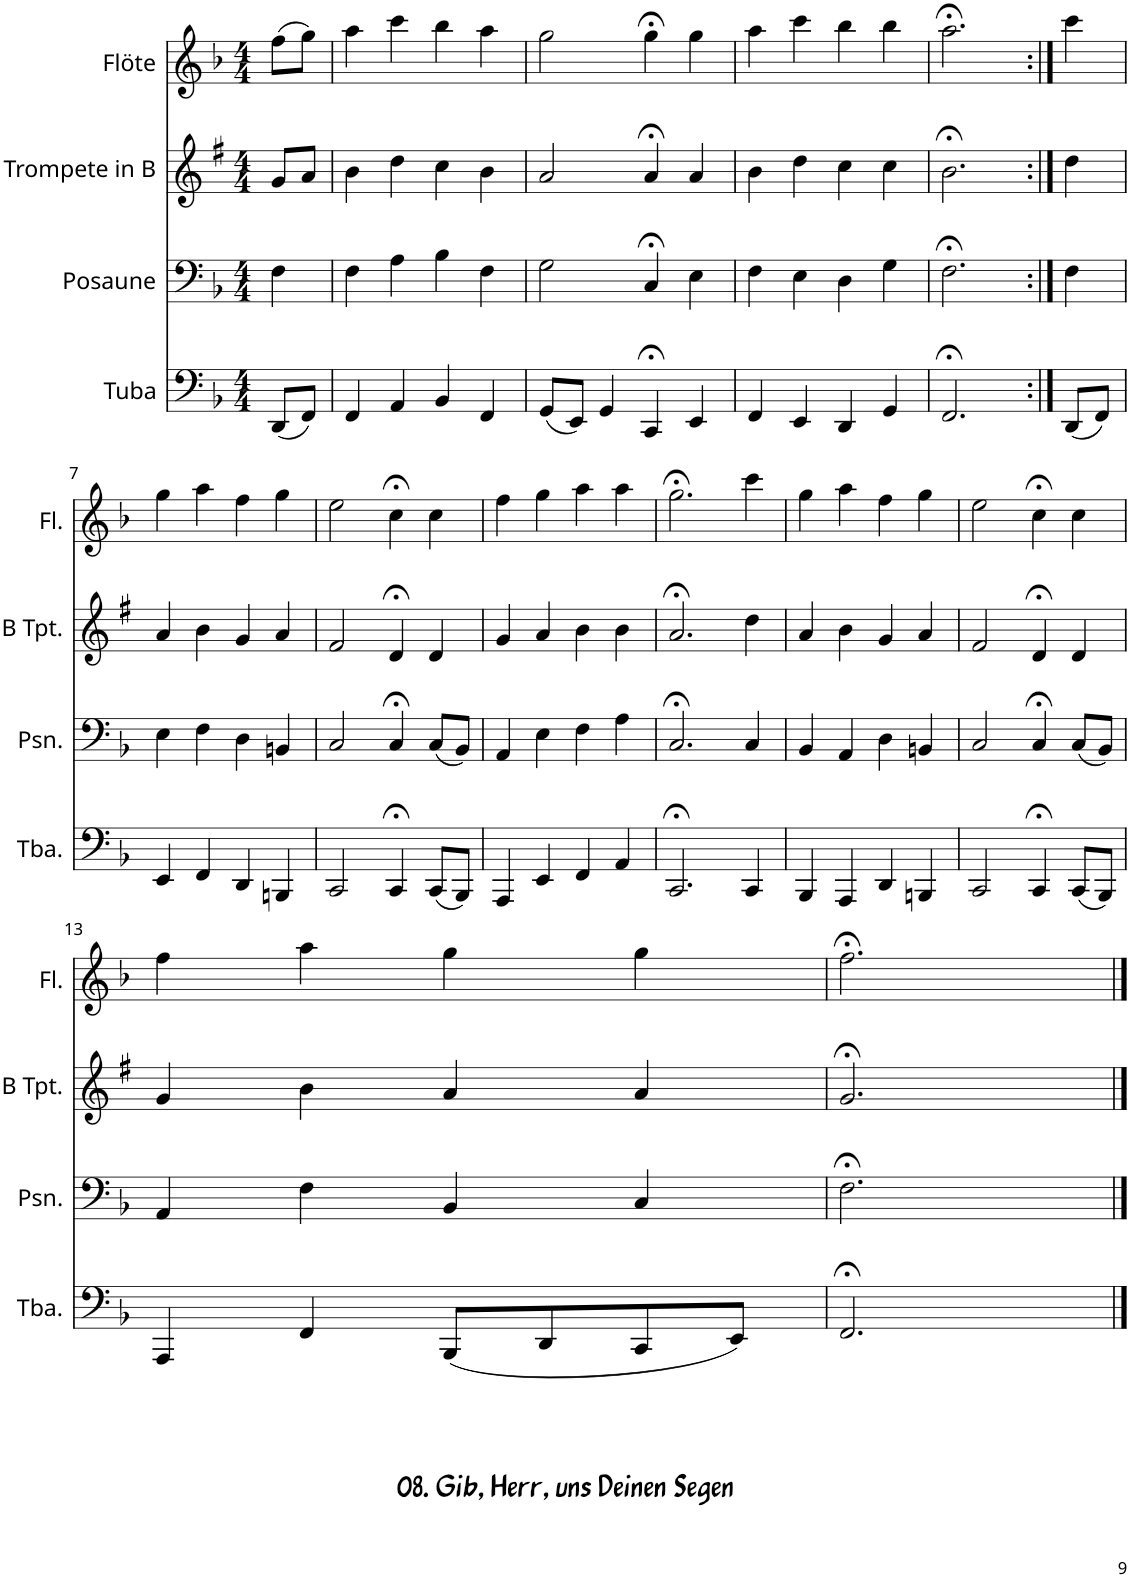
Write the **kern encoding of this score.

**kern	**kern	**kern	**kern
*part4	*part3	*part2	*part1
*staff4	*staff3	*staff2	*staff1
*I"Tuba	*I"Posaune	*I"Trompete in B	*I"Flöte
*I'Tba.	*I'Psn.	*	*I'Fl.
!!LO:PB:g=z
*clefF4	*clefF4	*clefG2	*clefG2
*	*	*Trd1c2	*
*k[b-]	*k[b-]	*k[f#]	*k[b-]
*M4/4	*M4/4	*M4/4	*M4/4
=1	=1	=1	=1
(8DD/L	4F\	8g/L	(8ff\L
8FF/J)	.	8a/J	8gg\J)
=2	=2	=2	=2
4FF/	4F\	4b\	4aa\
4AA/	4A\	4dd\	4ccc\
4BB-/	4B-\	4cc\	4bb-\
4FF/	4F\	4b\	4aa\
=3	=3	=3	=3
(8GG/L	2G\	2a/	2gg\
8EE/J)	.	.	.
4GG/	.	.	.
4CC;</	4C;</	4a;</	4gg;<\
4EE/	4E\	4a/	4gg\
=4	=4	=4	=4
4FF/	4F\	4b\	4aa\
4EE/	4E\	4dd\	4ccc\
4DD/	4D\	4cc\	4bb-\
4GG/	4G\	4cc\	4bb-\
=5	=5	=5	=5
2.FF;</	2.F;<\	2.b;<\	2.aa;<\
=6:|!	=6:|!	=6:|!	=6:|!
(8DD/L	4F\	4dd\	4ccc\
8FF/J)	.	.	.
!!LO:LB:g=z
=7	=7	=7	=7
4EE/	4E\	4a/	4gg\
4FF/	4F\	4b\	4aa\
4DD/	4D\	4g/	4ff\
4BBBn/	4BBn/	4a/	4gg\
=8	=8	=8	=8
2CC/	2C/	2f#/	2ee\
4CC;</	4C;</	4d;</	4cc;<\
(8CC/L	(8C/L	4d/	4cc\
8BBB-/J)	8BB-/J)	.	.
=9	=9	=9	=9
4AAA/	4AA/	4g/	4ff\
4EE/	4E\	4a/	4gg\
4FF/	4F\	4b\	4aa\
4AA/	4A\	4b\	4aa\
=10	=10	=10	=10
2.CC;</	2.C;</	2.a;</	2.gg;<\
4CC/	4C/	4dd\	4ccc\
=11	=11	=11	=11
4BBB-/	4BB-/	4a/	4gg\
4AAA/	4AA/	4b\	4aa\
4DD/	4D\	4g/	4ff\
4BBBn/	4BBn/	4a/	4gg\
=12	=12	=12	=12
2CC/	2C/	2f#/	2ee\
4CC;</	4C;</	4d;</	4cc;<\
(8CC/L	(8C/L	4d/	4cc\
8BBB-/J)	8BB-/J)	.	.
!!LO:LB:g=z
=13	=13	=13	=13
4AAA/	4AA/	4g/	4ff\
4FF/	4F\	4b\	4aa\
(8BBB-/L	4BB-/	4a/	4gg\
8DD/	.	.	.
8CC/	4C/	4a/	4gg\
8EE/J)	.	.	.
=14	=14	=14	=14
2.FF;</	2.F;<\	2.g;</	2.ff;<\
==	==	==	==
*-	*-	*-	*-
